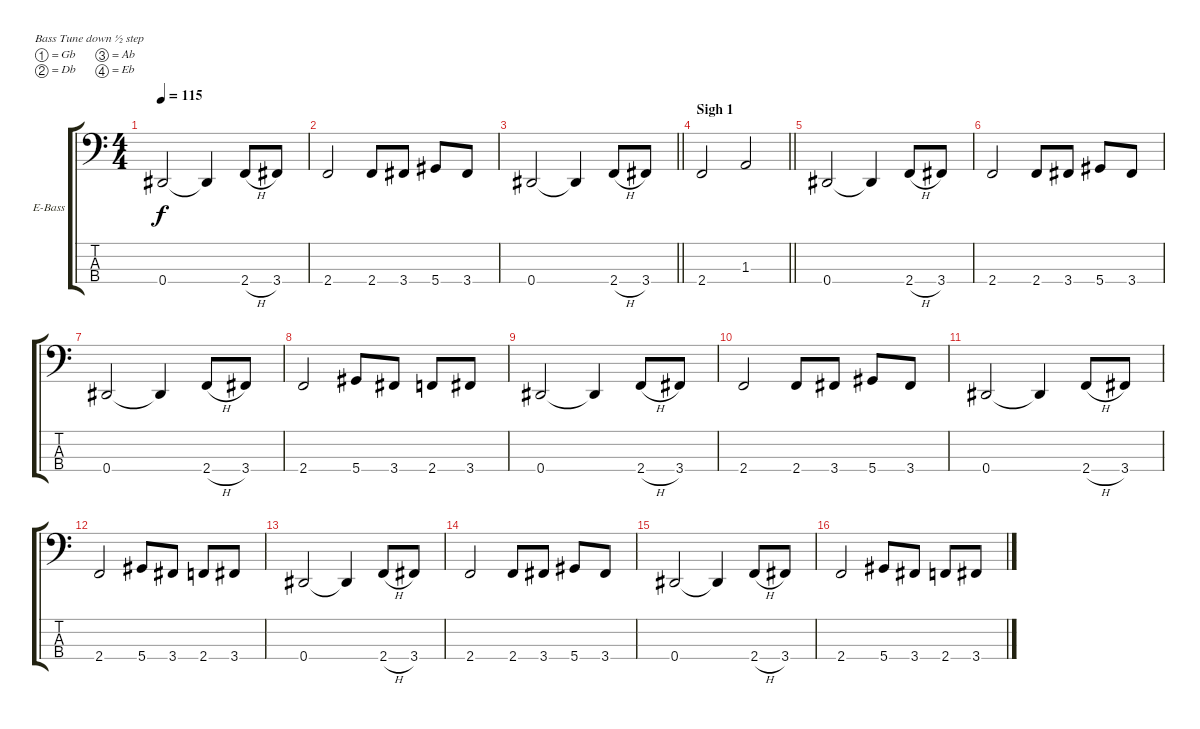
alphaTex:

\bracketExtendMode groupsimilarinstruments
\firstSystemTrackNameOrientation horizontal
\otherSystemsTrackNameOrientation horizontal
\track ("Geezer" "E-Bass") {instrument electricbassfinger}
\staff {score tabs}
\tuning (Gb2 Db2 Ab1 Eb1)
\ts (4 4)
\tempo 115
\clef f4
\ks c
0.4.2{dy f} 0.4{t}.4 2.4{h}.8 3.4.8 |
2.4.2 2.4.8 3.4.8 5.4.8 3.4.8 |
\barLineRight lightlight
0.4.2 0.4{t}.4 2.4{h}.8 3.4.8 |
\section ("" "Sigh 1")
\barLineRight lightlight
2.4.2 1.3.2 |
0.4.2 0.4{t}.4 2.4{h}.8 3.4.8 |
2.4.2 2.4.8 3.4.8 5.4.8 3.4.8 |
0.4.2 0.4{t}.4 2.4{h}.8 3.4.8 |
2.4.2 5.4.8 3.4.8 2.4.8 3.4.8 |
0.4.2 0.4{t}.4 2.4{h}.8 3.4.8 |
2.4.2 2.4.8 3.4.8 5.4.8 3.4.8 |
0.4.2 0.4{t}.4 2.4{h}.8 3.4.8 |
2.4.2 5.4.8 3.4.8 2.4.8 3.4.8 |
0.4.2 0.4{t}.4 2.4{h}.8 3.4.8 |
2.4.2 2.4.8 3.4.8 5.4.8 3.4.8 |
0.4.2 0.4{t}.4 2.4{h}.8 3.4.8 |
2.4.2 5.4.8 3.4.8 2.4.8 3.4.8
